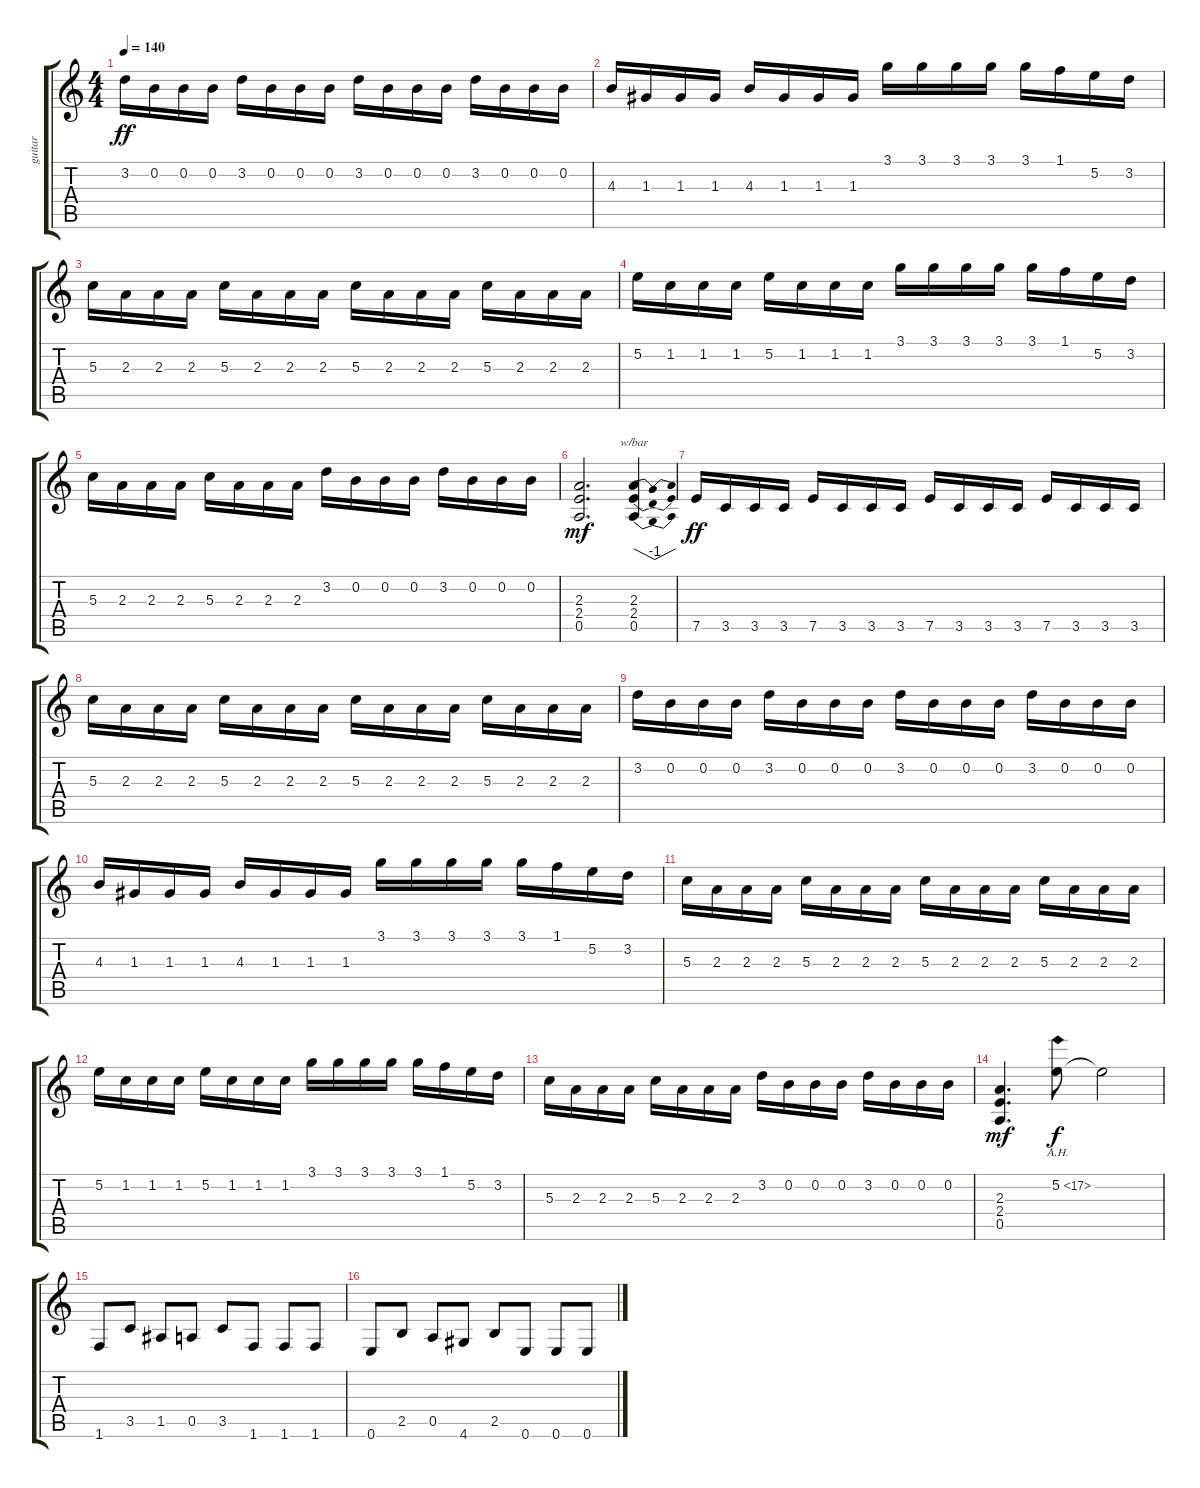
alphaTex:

\track ("guitar" "guitar") {instrument overdrivenguitar}
\staff {score tabs}
\tuning (E4 B3 G3 D3 A2 E2) {hide}
\ts (4 4)
\tempo 140
\clef g2
\ks c
3.2.16{dy ff} 0.2.16 0.2.16 0.2.16 3.2.16 0.2.16 0.2.16 0.2.16 3.2.16 0.2.16 0.2.16 0.2.16 3.2.16 0.2.16 0.2.16 0.2.16 |
4.3.16 1.3.16 1.3.16 1.3.16 4.3.16 1.3.16 1.3.16 1.3.16 3.1.16 3.1.16 3.1.16 3.1.16 3.1.16 1.1.16 5.2.16 3.2.16 |
5.3.16 2.3.16 2.3.16 2.3.16 5.3.16 2.3.16 2.3.16 2.3.16 5.3.16 2.3.16 2.3.16 2.3.16 5.3.16 2.3.16 2.3.16 2.3.16 |
5.2.16 1.2.16 1.2.16 1.2.16 5.2.16 1.2.16 1.2.16 1.2.16 3.1.16 3.1.16 3.1.16 3.1.16 3.1.16 1.1.16 5.2.16 3.2.16 |
5.3.16 2.3.16 2.3.16 2.3.16 5.3.16 2.3.16 2.3.16 2.3.16 3.2.16 0.2.16 0.2.16 0.2.16 3.2.16 0.2.16 0.2.16 0.2.16 |
(2.3 2.4 0.5).2{d dy mf} (2.3 2.4 0.5).4{tbe (dip default 0 0 30 -4 60 0)} |
7.5.16{dy ff} 3.5.16 3.5.16 3.5.16 7.5.16 3.5.16 3.5.16 3.5.16 7.5.16 3.5.16 3.5.16 3.5.16 7.5.16 3.5.16 3.5.16 3.5.16 |
5.3.16 2.3.16 2.3.16 2.3.16 5.3.16 2.3.16 2.3.16 2.3.16 5.3.16 2.3.16 2.3.16 2.3.16 5.3.16 2.3.16 2.3.16 2.3.16 |
3.2.16 0.2.16 0.2.16 0.2.16 3.2.16 0.2.16 0.2.16 0.2.16 3.2.16 0.2.16 0.2.16 0.2.16 3.2.16 0.2.16 0.2.16 0.2.16 |
4.3.16 1.3.16 1.3.16 1.3.16 4.3.16 1.3.16 1.3.16 1.3.16 3.1.16 3.1.16 3.1.16 3.1.16 3.1.16 1.1.16 5.2.16 3.2.16 |
5.3.16 2.3.16 2.3.16 2.3.16 5.3.16 2.3.16 2.3.16 2.3.16 5.3.16 2.3.16 2.3.16 2.3.16 5.3.16 2.3.16 2.3.16 2.3.16 |
5.2.16 1.2.16 1.2.16 1.2.16 5.2.16 1.2.16 1.2.16 1.2.16 3.1.16 3.1.16 3.1.16 3.1.16 3.1.16 1.1.16 5.2.16 3.2.16 |
5.3.16 2.3.16 2.3.16 2.3.16 5.3.16 2.3.16 2.3.16 2.3.16 3.2.16 0.2.16 0.2.16 0.2.16 3.2.16 0.2.16 0.2.16 0.2.16 |
(2.3 2.4 0.5).4{d dy mf} 5.2{ah 12}.8{dy f} 5.2{t}.2 |
1.6.8 3.5.8 1.5.8 0.5.8 3.5.8 1.6.8 1.6.8 1.6.8 |
0.6.8 2.5.8 0.5.8 4.6.8 2.5.8 0.6.8 0.6.8 0.6.8
